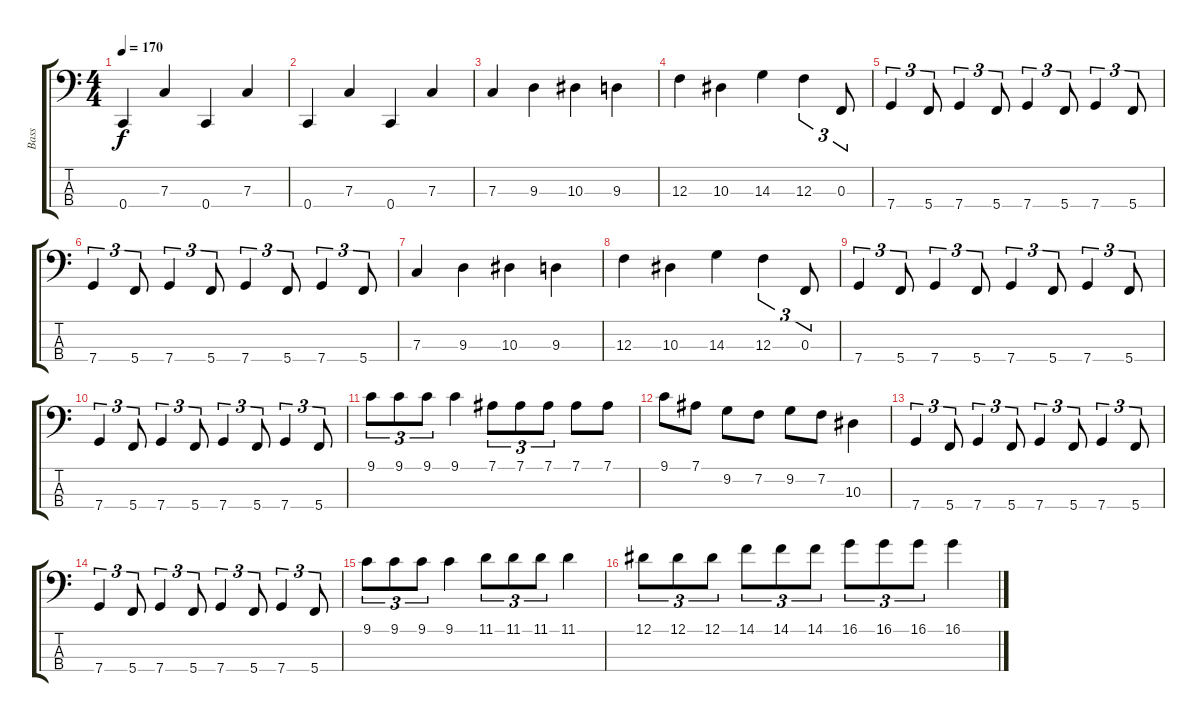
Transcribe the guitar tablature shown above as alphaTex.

\track ("Bass" "Bass") {instrument electricbassfinger}
\staff {score tabs}
\tuning (Eb2 Bb1 F1 C1) {hide}
\ts (4 4)
\tempo 170
\clef f4
\ks c
0.4.4{dy f} 7.3.4 0.4.4 7.3.4 |
0.4.4 7.3.4 0.4.4 7.3.4 |
7.3.4 9.3.4 10.3.4 9.3.4 |
12.3.4 10.3.4 14.3.4 12.3.4{tu (3 2)} 0.3.8{tu (3 2)} |
7.4.4{tu (3 2)} 5.4.8{tu (3 2)} 7.4.4{tu (3 2)} 5.4.8{tu (3 2)} 7.4.4{tu (3 2)} 5.4.8{tu (3 2)} 7.4.4{tu (3 2)} 5.4.8{tu (3 2)} |
7.4.4{tu (3 2)} 5.4.8{tu (3 2)} 7.4.4{tu (3 2)} 5.4.8{tu (3 2)} 7.4.4{tu (3 2)} 5.4.8{tu (3 2)} 7.4.4{tu (3 2)} 5.4.8{tu (3 2)} |
7.3.4 9.3.4 10.3.4 9.3.4 |
12.3.4 10.3.4 14.3.4 12.3.4{tu (3 2)} 0.3.8{tu (3 2)} |
7.4.4{tu (3 2)} 5.4.8{tu (3 2)} 7.4.4{tu (3 2)} 5.4.8{tu (3 2)} 7.4.4{tu (3 2)} 5.4.8{tu (3 2)} 7.4.4{tu (3 2)} 5.4.8{tu (3 2)} |
7.4.4{tu (3 2)} 5.4.8{tu (3 2)} 7.4.4{tu (3 2)} 5.4.8{tu (3 2)} 7.4.4{tu (3 2)} 5.4.8{tu (3 2)} 7.4.4{tu (3 2)} 5.4.8{tu (3 2)} |
9.1.8{tu (3 2)} 9.1.8{tu (3 2)} 9.1.8{tu (3 2)} 9.1.4 7.1.8{tu (3 2)} 7.1.8{tu (3 2)} 7.1.8{tu (3 2)} 7.1.8 7.1.8 |
9.1.8 7.1.8 9.2.8 7.2.8 9.2.8 7.2.8 10.3.4 |
7.4.4{tu (3 2)} 5.4.8{tu (3 2)} 7.4.4{tu (3 2)} 5.4.8{tu (3 2)} 7.4.4{tu (3 2)} 5.4.8{tu (3 2)} 7.4.4{tu (3 2)} 5.4.8{tu (3 2)} |
7.4.4{tu (3 2)} 5.4.8{tu (3 2)} 7.4.4{tu (3 2)} 5.4.8{tu (3 2)} 7.4.4{tu (3 2)} 5.4.8{tu (3 2)} 7.4.4{tu (3 2)} 5.4.8{tu (3 2)} |
9.1.8{tu (3 2)} 9.1.8{tu (3 2)} 9.1.8{tu (3 2)} 9.1.4 11.1.8{tu (3 2)} 11.1.8{tu (3 2)} 11.1.8{tu (3 2)} 11.1.4 |
12.1.8{tu (3 2)} 12.1.8{tu (3 2)} 12.1.8{tu (3 2)} 14.1.8{tu (3 2)} 14.1.8{tu (3 2)} 14.1.8{tu (3 2)} 16.1.8{tu (3 2)} 16.1.8{tu (3 2)} 16.1.8{tu (3 2)} 16.1.4
